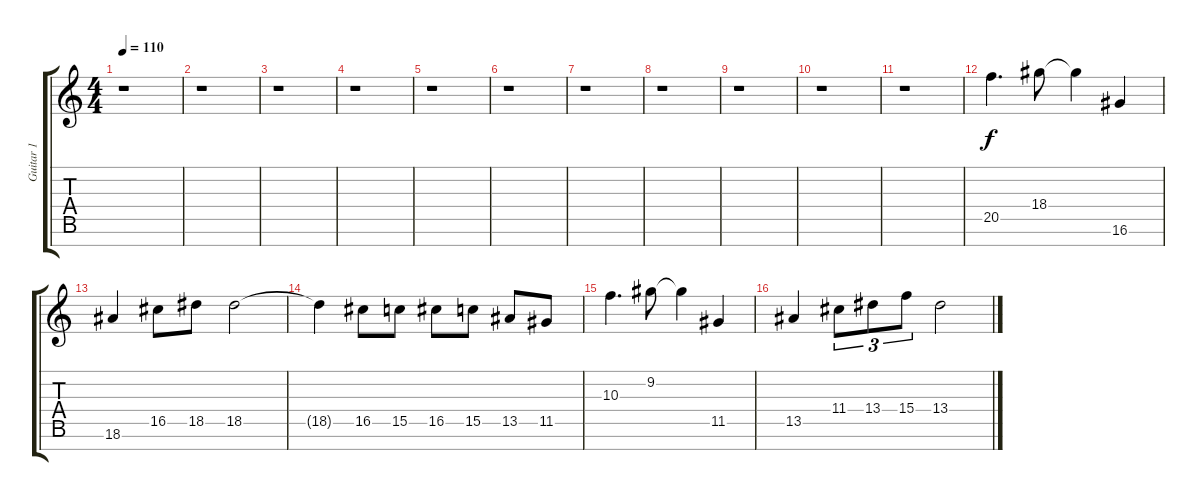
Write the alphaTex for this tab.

\track ("Guitar 1" "Guitar 1") {instrument electricguitarmuted}
\staff {score tabs}
\tuning (E4 B3 G3 D3 A2 E2 B1) {hide}
\ts (4 4)
\tempo 110
\clef g2
\ks c
r.1{dy f} |
r.1 |
r.1 |
r.1 |
r.1 |
r.1 |
r.1 |
r.1 |
r.1 |
r.1 |
r.1 |
20.5.4{d volume 16 balance 8 instrument distortionguitar} 18.4.8 18.4{t}.4 16.6.4 |
18.6.4 16.5.8 18.5.8 18.5.2 |
18.5{t}.4 16.5.8 15.5.8 16.5.8 15.5.8 13.5.8 11.5.8 |
10.3.4{d} 9.2.8 9.2{t}.4 11.5.4 |
13.5.4 11.4.8{tu (3 2)} 13.4.8{tu (3 2)} 15.4.8{tu (3 2)} 13.4.2
